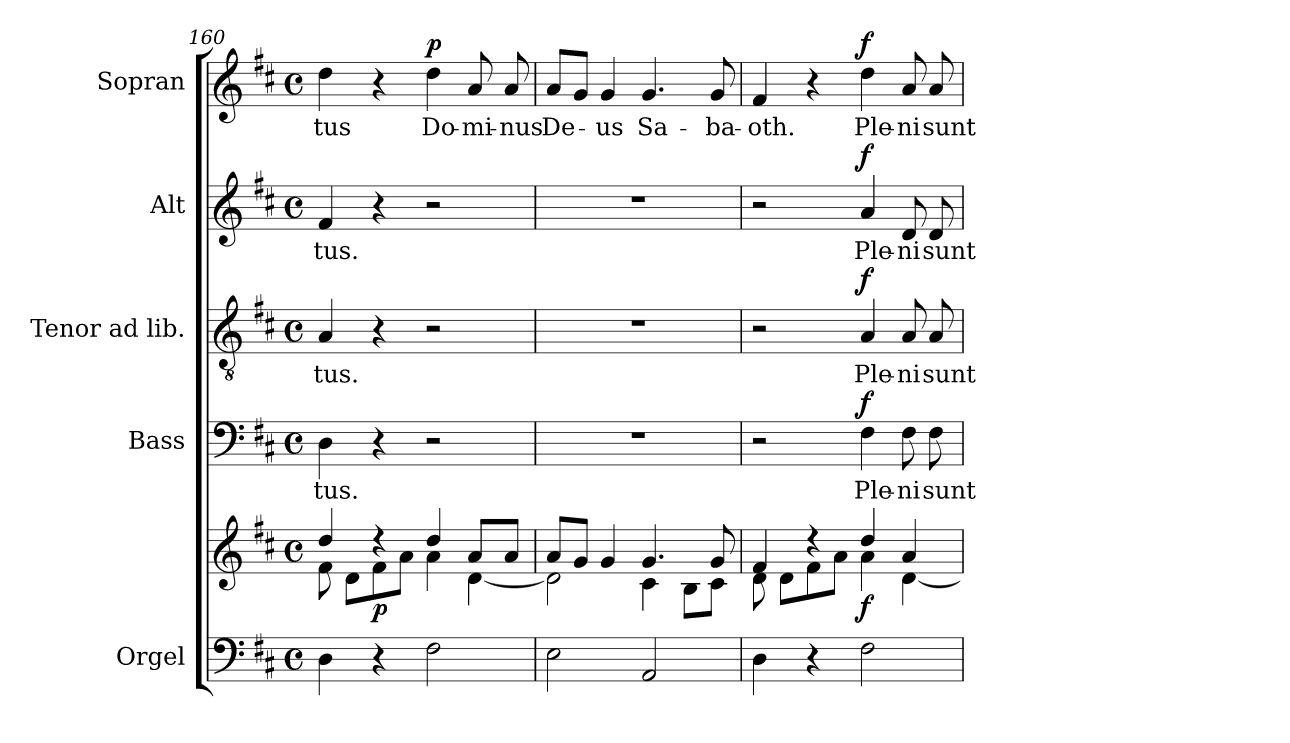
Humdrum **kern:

**kern	**kern	**dynam	**kern	**text	**dynam	**kern	**text	**dynam	**kern	**text	**dynam	**kern	**text	**dynam
*part5	*part5	*part5	*part4	*part4	*part4	*part3	*part3	*part3	*part2	*part2	*part2	*part1	*part1	*part1
*staff6	*staff5	*staff5/6	*staff4	*staff4	*staff4	*staff3	*staff3	*staff3	*staff2	*staff2	*staff2	*staff1	*staff1	*staff1
*I"Orgel	*	*	*I"Bass	*	*	*I"Tenor ad lib.	*	*	*I"Alt	*	*	*I"Sopran	*	*
*I'Org.	*	*	*I'B.	*	*	*I'T.	*	*	*I'A.	*	*	*I'S.	*	*
*clefF4	*clefG2	*	*clefF4	*	*	*clefGv2	*	*	*clefG2	*	*	*clefG2	*	*
*k[f#c#]	*k[f#c#]	*	*k[f#c#]	*	*	*k[f#c#]	*	*	*k[f#c#]	*	*	*k[f#c#]	*	*
*D:	*D:	*	*D:	*	*	*D:	*	*	*D:	*	*	*D:	*	*
*M4/4	*M4/4	*	*M4/4	*	*	*M4/4	*	*	*M4/4	*	*	*M4/4	*	*
*met(c)	*met(c)	*	*met(c)	*	*	*met(c)	*	*	*met(c)	*	*	*met(c)	*	*
=160	=160	=160	=160	=160	=160	=160	=160	=160	=160	=160	=160	=160	=160	=160
*	*^	*	*	*	*	*	*	*	*	*	*	*	*	*
!	!	!	!	!	!LO:LY:b	!	!	!LO:LY:b	!	!	!LO:LY:b	!	!	!LO:LY:b	!
4D\	4dd/	8f#\	.	4D\	-tus.	.	4A/	-tus.	.	4f#/	-tus.	.	4dd\	-tus	.
.	.	8d\L	.	.	.	.	.	.	.	.	.	.	.	.	.
!	!	!	!LO:DY:b	!	!	!	!	!	!	!	!	!	!	!	!
4r	4rdd	8f#\	p	4r	.	.	4r	.	.	4r	.	.	4r	.	.
.	.	8a\J	.	.	.	.	.	.	.	.	.	.	.	.	.
!	!	!	!	!	!	!	!	!	!	!	!	!	!	!LO:LY:b	!LO:DY:a
2F#\	4dd/	4a\	.	2r	.	.	2r	.	.	2r	.	.	4dd\	Do-	p
!	!	!	!	!	!	!	!	!	!	!	!	!	!	!LO:LY:b	!
.	8a/L	[<4d\	.	.	.	.	.	.	.	.	.	.	8a/	-mi-	.
!	!	!	!	!	!	!	!	!	!	!	!	!	!	!LO:LY:b	!
.	8a/J	.	.	.	.	.	.	.	.	.	.	.	8a/	-nus	.
!!LO:LB:g=z
=161	=161	=161	=161	=161	=161	=161	=161	=161	=161	=161	=161	=161	=161	=161	=161
!	!	!	!	!	!	!	!	!	!	!	!	!	!	!LO:LY:b	!
2E\	8a/L	2d\]	.	1r	.	.	1r	.	.	1r	.	.	8a/L	De-	.
.	8g/J	.	.	.	.	.	.	.	.	.	.	.	8g/J	.	.
!	!	!	!	!	!	!	!	!	!	!	!	!	!	!LO:LY:b	!
.	4g/	.	.	.	.	.	.	.	.	.	.	.	4g/	-us	.
!	!	!	!	!	!	!	!	!	!	!	!	!	!	!LO:LY:b	!
2AA/	4.g/	4c#\	.	.	.	.	.	.	.	.	.	.	4.g/	Sa-	.
.	.	8B\L	.	.	.	.	.	.	.	.	.	.	.	.	.
!	!	!	!	!	!	!	!	!	!	!	!	!	!	!LO:LY:b	!
.	8g/	8c#\J	.	.	.	.	.	.	.	.	.	.	8g/	-ba-	.
=162	=162	=162	=162	=162	=162	=162	=162	=162	=162	=162	=162	=162	=162	=162	=162
!	!	!	!	!	!	!	!	!	!	!	!	!	!	!LO:LY:b	!
4D\	4f#/	8d\	.	2r	.	.	2r	.	.	2r	.	.	4f#/	-oth.	.
.	.	8d\L	.	.	.	.	.	.	.	.	.	.	.	.	.
4r	4rdd	8f#\	.	.	.	.	.	.	.	.	.	.	4r	.	.
.	.	8a\J	.	.	.	.	.	.	.	.	.	.	.	.	.
!	!	!	!LO:DY:b	!	!LO:LY:b	!LO:DY:a	!	!LO:LY:b	!LO:DY:a	!	!LO:LY:b	!LO:DY:a	!	!LO:LY:b	!LO:DY:a
2F#\	4dd/	4a\	f	4F#\	Ple-	f	4A/	Ple-	f	4a/	Ple-	f	4dd\	Ple-	f
!	!	!	!	!	!LO:LY:b	!	!	!LO:LY:b	!	!	!LO:LY:b	!	!	!LO:LY:b	!
.	4a/	[<4d\	.	8F#\	-ni	.	8A/	-ni	.	8d/	-ni	.	8a/	-ni	.
!	!	!	!	!	!LO:LY:b	!	!	!LO:LY:b	!	!	!LO:LY:b	!	!	!LO:LY:b	!
.	.	.	.	8F#\	sunt	.	8A/	sunt	.	8d/	sunt	.	8a/	sunt	.
*	*v	*v	*	*	*	*	*	*	*	*	*	*	*	*	*
=	=	=	=	=	=	=	=	=	=	=	=	=	=	=
*-	*-	*-	*-	*-	*-	*-	*-	*-	*-	*-	*-	*-	*-	*-
